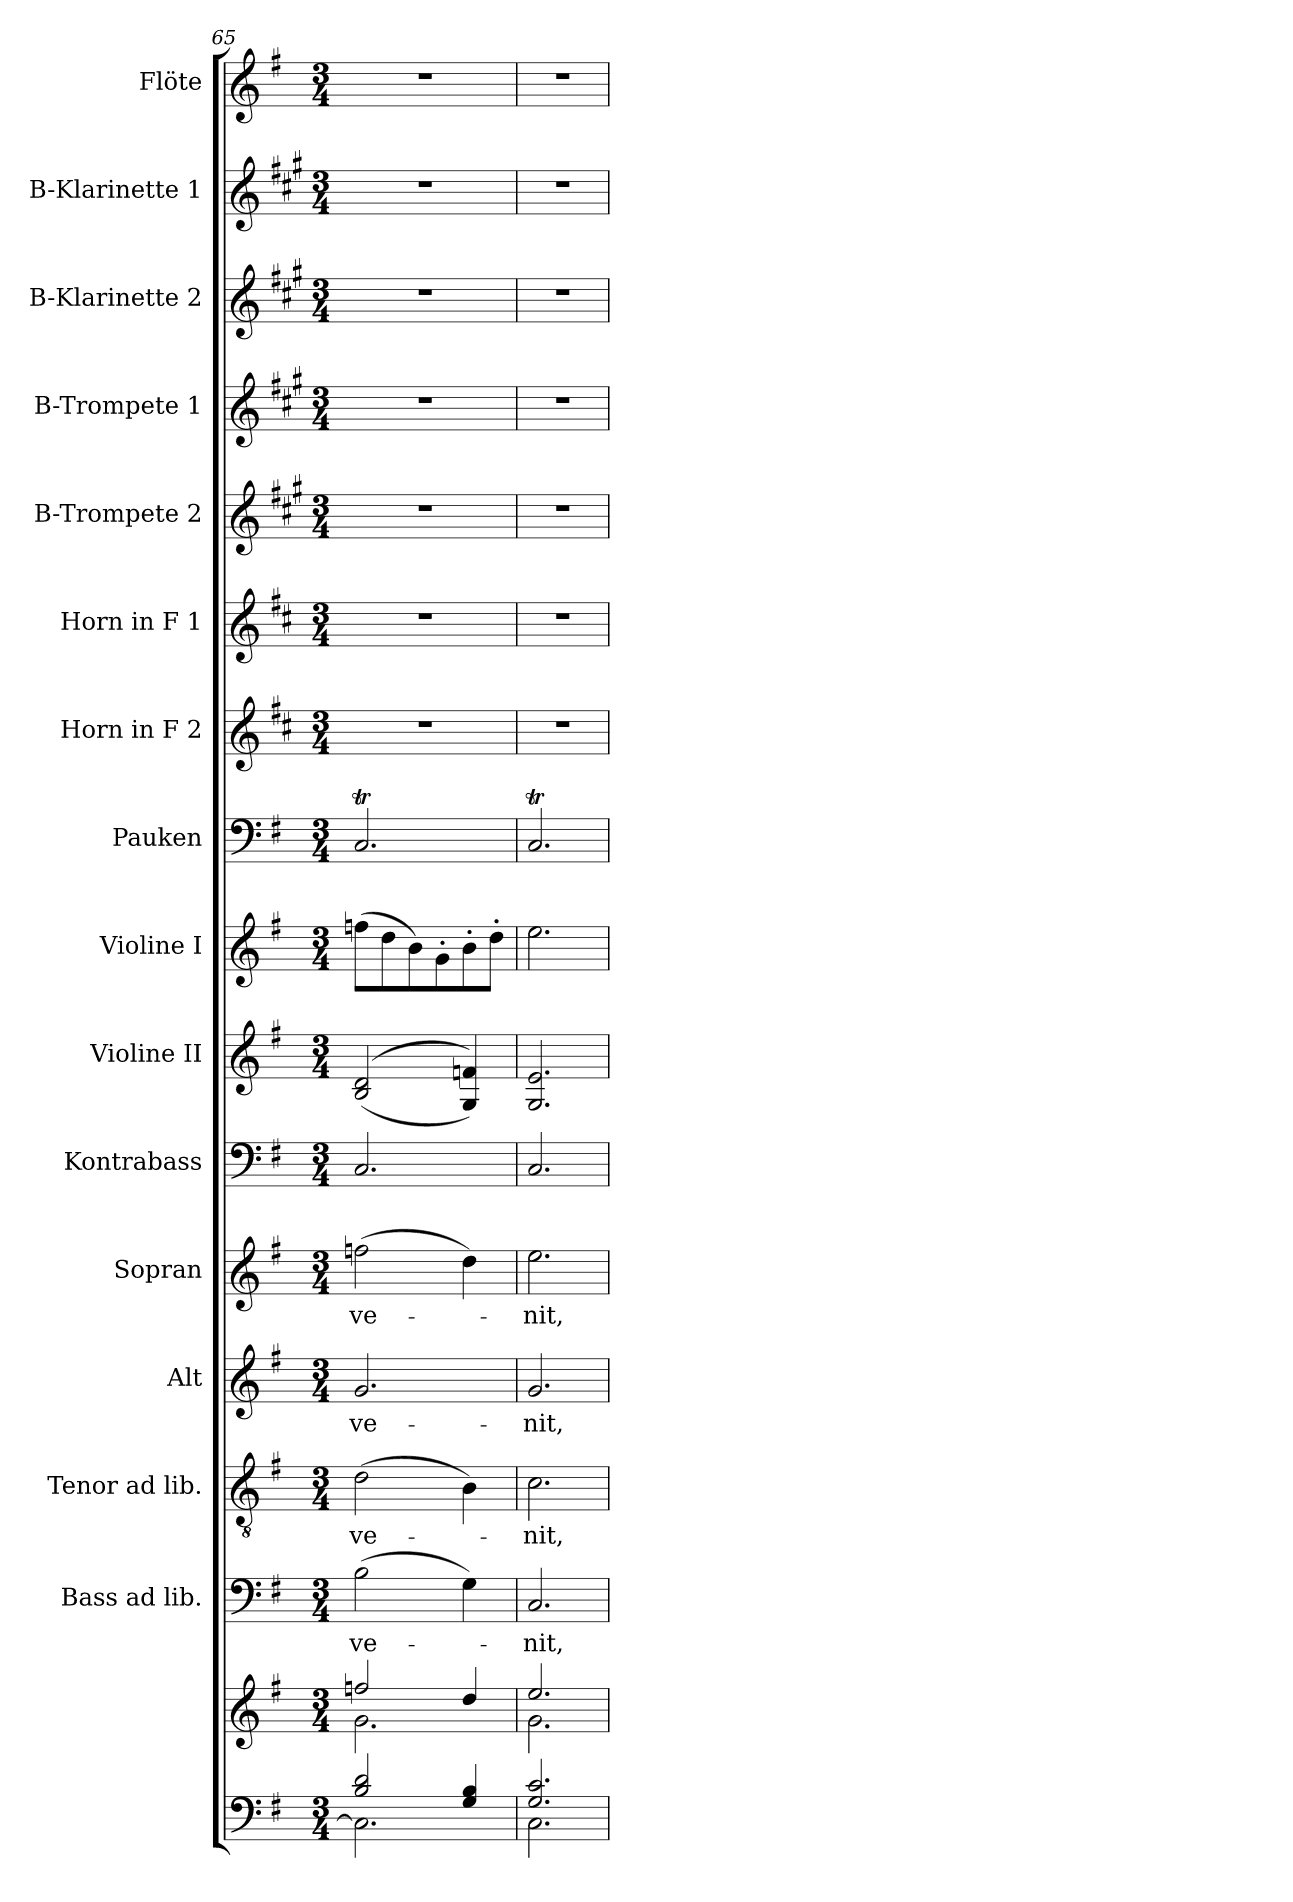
**kern	**kern	**kern	**text	**kern	**text	**kern	**text	**kern	**text	**kern	**kern	**kern	**kern	**kern	**kern	**kern	**kern	**kern	**kern	**kern
*part16	*part16	*part15	*part15	*part14	*part14	*part13	*part13	*part12	*part12	*part11	*part10	*part9	*part8	*part7	*part6	*part5	*part4	*part3	*part2	*part1
*staff17	*staff16	*staff15	*staff15	*staff14	*staff14	*staff13	*staff13	*staff12	*staff12	*staff11	*staff10	*staff9	*staff8	*staff7	*staff6	*staff5	*staff4	*staff3	*staff2	*staff1
*	*	*I"Bass ad lib.	*	*I"Tenor ad lib.	*	*I"Alt	*	*I"Sopran	*	*I"Kontrabass	*I"Violine II	*I"Violine I	*I"Pauken	*I"Horn in F 2	*I"Horn in F 1	*I"B-Trompete 2	*I"B-Trompete 1	*I"B-Klarinette 2	*I"B-Klarinette 1	*I"Flöte
*	*	*I'B.	*	*I'T.	*	*I'A.	*	*I'S.	*	*I'Kb.	*I'Vl. II	*I'Vl. I	*I'Pk.	*	*I'Hr. 1	*I'B Trp. 2	*I'B Trp. 1	*I'B Kl. 2	*I'B Kl. 1	*I'Fl.
*clefF4	*clefG2	*clefF4	*	*clefGv2	*	*clefG2	*	*clefG2	*	*clefF4	*clefG2	*clefG2	*clefF4	*clefG2	*clefG2	*clefG2	*clefG2	*clefG2	*clefG2	*clefG2
*	*	*	*	*	*	*	*	*	*	*ITrd7c12	*	*	*	*ITrd4c7	*ITrd4c7	*ITrd1c2	*ITrd1c2	*ITrd1c2	*ITrd1c2	*
*k[f#]	*k[f#]	*k[f#]	*	*k[f#]	*	*k[f#]	*	*k[f#]	*	*k[f#]	*k[f#]	*k[f#]	*k[f#]	*k[f#]	*k[f#]	*k[f#]	*k[f#]	*k[f#]	*k[f#]	*k[f#]
*G:	*G:	*G:	*	*G:	*	*G:	*	*G:	*	*G:	*G:	*G:	*G:	*G:	*G:	*G:	*G:	*G:	*G:	*G:
*M3/4	*M3/4	*M3/4	*	*M3/4	*	*M3/4	*	*M3/4	*	*M3/4	*M3/4	*M3/4	*M3/4	*M3/4	*M3/4	*M3/4	*M3/4	*M3/4	*M3/4	*M3/4
=65	=65	=65	=65	=65	=65	=65	=65	=65	=65	=65	=65	=65	=65	=65	=65	=65	=65	=65	=65	=65
*^	*^	*	*	*	*	*	*	*	*	*	*	*	*	*	*	*	*	*	*	*
!	!	!	!	!	!LO:LY:b	!	!LO:LY:b	!	!LO:LY:b	!	!LO:LY:b	!	!	!	!	!	!	!	!	!	!	!
2B/ 2d/	2.C\]	2ffn/	2.g\	(>2B\	ve-	(>2d\	ve-	2.g/	ve-	(>2ffn\	ve-	2.CC/	((<2B/ 2d/	(>8ffn\L	2.CT/	2.r	2.r	2.r	2.r	2.r	2.r	2.r
.	.	.	.	.	.	.	.	.	.	.	.	.	.	8dd\	.	.	.	.	.	.	.	.
.	.	.	.	.	.	.	.	.	.	.	.	.	.	8b\)	.	.	.	.	.	.	.	.
.	.	.	.	.	.	.	.	.	.	.	.	.	.	8g'>\	.	.	.	.	.	.	.	.
4G/ 4B/	.	4dd/	.	4G\)	.	4B\)	.	.	.	4dd\)	.	.	4G/ 4fn/))	8b'>\	.	.	.	.	.	.	.	.
.	.	.	.	.	.	.	.	.	.	.	.	.	.	8dd'>\J	.	.	.	.	.	.	.	.
=66	=66	=66	=66	=66	=66	=66	=66	=66	=66	=66	=66	=66	=66	=66	=66	=66	=66	=66	=66	=66	=66	=66
!	!	!	!	!	!LO:LY:b	!	!LO:LY:b	!	!LO:LY:b	!	!LO:LY:b	!	!	!	!	!	!	!	!	!	!	!
2.G/ 2.c/	2.C\	2.ee/	2.g\	2.C/	-nit,	2.c\	-nit,	2.g/	-nit,	2.ee\	-nit,	2.CC/	2.G/ 2.e/	2.ee\	2.CT/	2.r	2.r	2.r	2.r	2.r	2.r	2.r
*v	*v	*	*	*	*	*	*	*	*	*	*	*	*	*	*	*	*	*	*	*	*	*
*	*v	*v	*	*	*	*	*	*	*	*	*	*	*	*	*	*	*	*	*	*	*
=	=	=	=	=	=	=	=	=	=	=	=	=	=	=	=	=	=	=	=	=
*-	*-	*-	*-	*-	*-	*-	*-	*-	*-	*-	*-	*-	*-	*-	*-	*-	*-	*-	*-	*-
